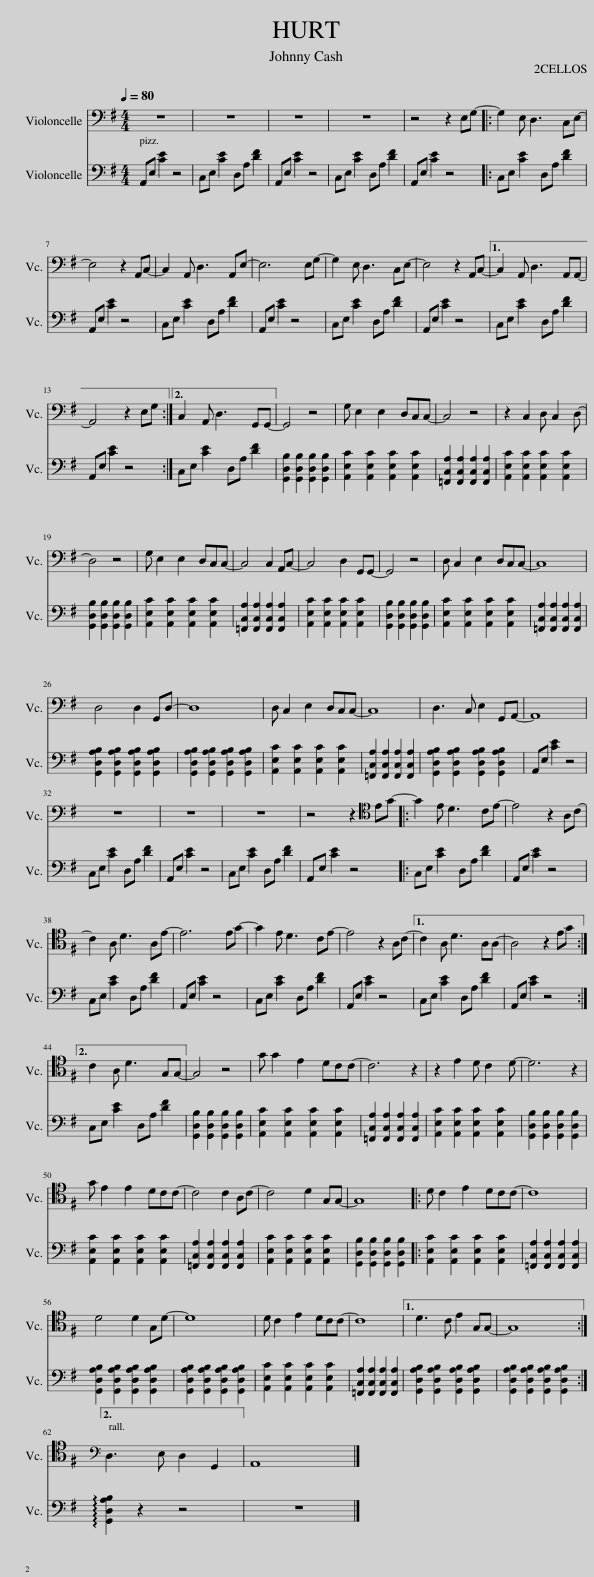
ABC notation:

X:1
%%score 1 2
L:1/8
Q:1/4=80
M:4/4
I:linebreak $
K:G
V:1 bass
V:2 bass
V:1
 z8 | z8 | z8 | z8 | z4 z2 E,G,- |: %5
 G,2 E, D,3 C,E,- |$ E,4 z2 A,,C,- | C,2 A,, D,3 A,,E,- | E,6 E,G,- | G,2 E, D,3 C,E,- | %10
 E,4 z2 A,,C,- |1 C,2 A,, D,3 A,,A,,- |$ A,,4 z2 E,G, :|2 C,2 A,, D,3 G,,G,,- || G,,4 z4 | %15
 G, E,2 E,2 D,C,C,- | C,4 z4 | z2 C,2 D, C,2 D,- |$ D,4 z4 | G, E,2 E,2 D,C,C,- | %20
 C,4 C,2 A,,C,- | C,4 D,2 G,,G,,- | G,,4 z4 | D, C,2 E,2 D,C,C,- | C,8 |$ %25
 D,4 D,2 G,,D,- | D,8 | D, C,2 E,2 D,C,C,- | C,8 | D,3 C, E,2 G,,A,,- | %30
 A,,8 |$ z8 | z8 | z8 | z4 z2[K:tenor] EG- |: %35
 G2 E D3 CE- | E4 z2 A,C- |$ C2 A, D3 A,E- | E6 EG- | G2 E D3 CE- | %40
 E4 z2 A,C- |1 C2 A, D3 A,A,- | A,4 z2 EG :|2$ C2 A, D3 G,G,- || G,4 z4 | %45
 G G2 E2 DCC- | C6 z2 | z2 E2 D C2 D- | D6 z2 |$ G E2 E2 DCC- | %50
 C4 C2 A,C- | C4 D2 G,G,- | G,8 |: D C2 E2 DCC- | C8 |$ %55
 D4 D2 G,D- | D8 | D C2 E2 DCC- | C8 |1 D3 C E2 G,G,- | %60
 G,8 :|2$[K:bass] D,3 E, D,2 G,,2 || A,,8 |] %63
V:2
 A,,E, [CE]2 z4 | C,E, [CE]2 D,A, [DF]2 | A,,E, [CE]2 z4 | C,E, [CE]2 D,A, [DF]2 | A,,E, [CE]2 z4 |: %5
 C,E, [CE]2 D,A, [DF]2 |$ A,,E, [CE]2 z4 | C,E, [CE]2 D,A, [DF]2 | A,,E, [CE]2 z4 | C,E, [CE]2 D,A, [DF]2 | %10
 A,,E, [CE]2 z4 |1 C,E, [CE]2 D,A, [DF]2 |$ A,,E, [CE]2 z4 :|2 C,E, [CE]2 D,A, [DF]2 || [G,,D,B,]2 [G,,D,B,]2 [G,,D,B,]2 [G,,D,B,]2 | %15
 [A,,E,C]2 [A,,E,C]2 [A,,E,C]2 [A,,E,C]2 | [=F,,C,A,]2 [F,,C,A,]2 [F,,C,A,]2 [F,,C,A,]2 | [A,,E,C]2 [A,,E,C]2 [A,,E,C]2 [A,,E,C]2 |$ [G,,D,B,]2 [G,,D,B,]2 [G,,D,B,]2 [G,,D,B,]2 | [A,,E,C]2 [A,,E,C]2 [A,,E,C]2 [A,,E,C]2 | %20
 [=F,,C,A,]2 [F,,C,A,]2 [F,,C,A,]2 [F,,C,A,]2 | [A,,E,C]2 [A,,E,C]2 [A,,E,C]2 [A,,E,C]2 | [G,,D,B,]2 [G,,D,B,]2 [G,,D,B,]2 [G,,D,B,]2 | [A,,E,C]2 [A,,E,C]2 [A,,E,C]2 [A,,E,C]2 | [=F,,C,A,]2 [F,,C,A,]2 [F,,C,A,]2 [F,,C,A,]2 |$ %25
 [G,,D,A,B,]2 [G,,D,A,B,]2 [G,,D,A,B,]2 [G,,D,A,B,]2 | [G,,D,A,B,]2 [G,,D,A,B,]2 [G,,D,A,B,]2 [G,,D,A,B,]2 | [A,,E,C]2 [A,,E,C]2 [A,,E,C]2 [A,,E,C]2 | [=F,,C,A,]2 [F,,C,A,]2 [F,,C,A,]2 [F,,C,A,]2 | [G,,D,A,B,]2 [G,,D,A,B,]2 [G,,D,A,B,]2 [G,,D,A,B,]2 | %30
 A,,E, [CE]2 z4 |$ C,E, [CE]2 D,A, [DF]2 | A,,E, [CE]2 z4 | C,E, [CE]2 D,A, [DF]2 | A,,E, [CE]2 z4 |: %35
 C,E, [CE]2 D,A, [DF]2 | A,,E, [CE]2 z4 |$ C,E, [CE]2 D,A, [DF]2 | A,,E, [CE]2 z4 | C,E, [CE]2 D,A, [DF]2 | %40
 A,,E, [CE]2 z4 |1 C,E, [CE]2 D,A, [DF]2 | A,,E, [CE]2 z4 :|2$ C,E, [CE]2 D,A, [DF]2 || [G,,D,B,]2 [G,,D,B,]2 [G,,D,B,]2 [G,,D,B,]2 | %45
 [A,,E,C]2 [A,,E,C]2 [A,,E,C]2 [A,,E,C]2 | [=F,,C,A,]2 [F,,C,A,]2 [F,,C,A,]2 [F,,C,A,]2 | [A,,E,C]2 [A,,E,C]2 [A,,E,C]2 [A,,E,C]2 | [G,,D,B,]2 [G,,D,B,]2 [G,,D,B,]2 [G,,D,B,]2 |$ [A,,E,C]2 [A,,E,C]2 [A,,E,C]2 [A,,E,C]2 | %50
 [=F,,C,A,]2 [F,,C,A,]2 [F,,C,A,]2 [F,,C,A,]2 | [A,,E,C]2 [A,,E,C]2 [A,,E,C]2 [A,,E,C]2 | [G,,D,B,]2 [G,,D,B,]2 [G,,D,B,]2 [G,,D,B,]2 |: [A,,E,C]2 [A,,E,C]2 [A,,E,C]2 [A,,E,C]2 | [=F,,C,A,]2 [F,,C,A,]2 [F,,C,A,]2 [F,,C,A,]2 |$ %55
 [G,,D,A,B,]2 [G,,D,A,B,]2 [G,,D,A,B,]2 [G,,D,A,B,]2 | [G,,D,A,B,]2 [G,,D,A,B,]2 [G,,D,A,B,]2 [G,,D,A,B,]2 | [A,,E,C]2 [A,,E,C]2 [A,,E,C]2 [A,,E,C]2 | [=F,,C,A,]2 [F,,C,A,]2 [F,,C,A,]2 [F,,C,A,]2 |1 [G,,D,A,B,]2 [G,,D,A,B,]2 [G,,D,A,B,]2 [G,,D,A,B,]2 | %60
 [G,,D,A,B,]2 [G,,D,A,B,]2 [G,,D,A,B,]2 [G,,D,A,B,]2 :|2$ !arpeggio![G,,D,A,B,]2 z2 z4 || z8 |] %63
